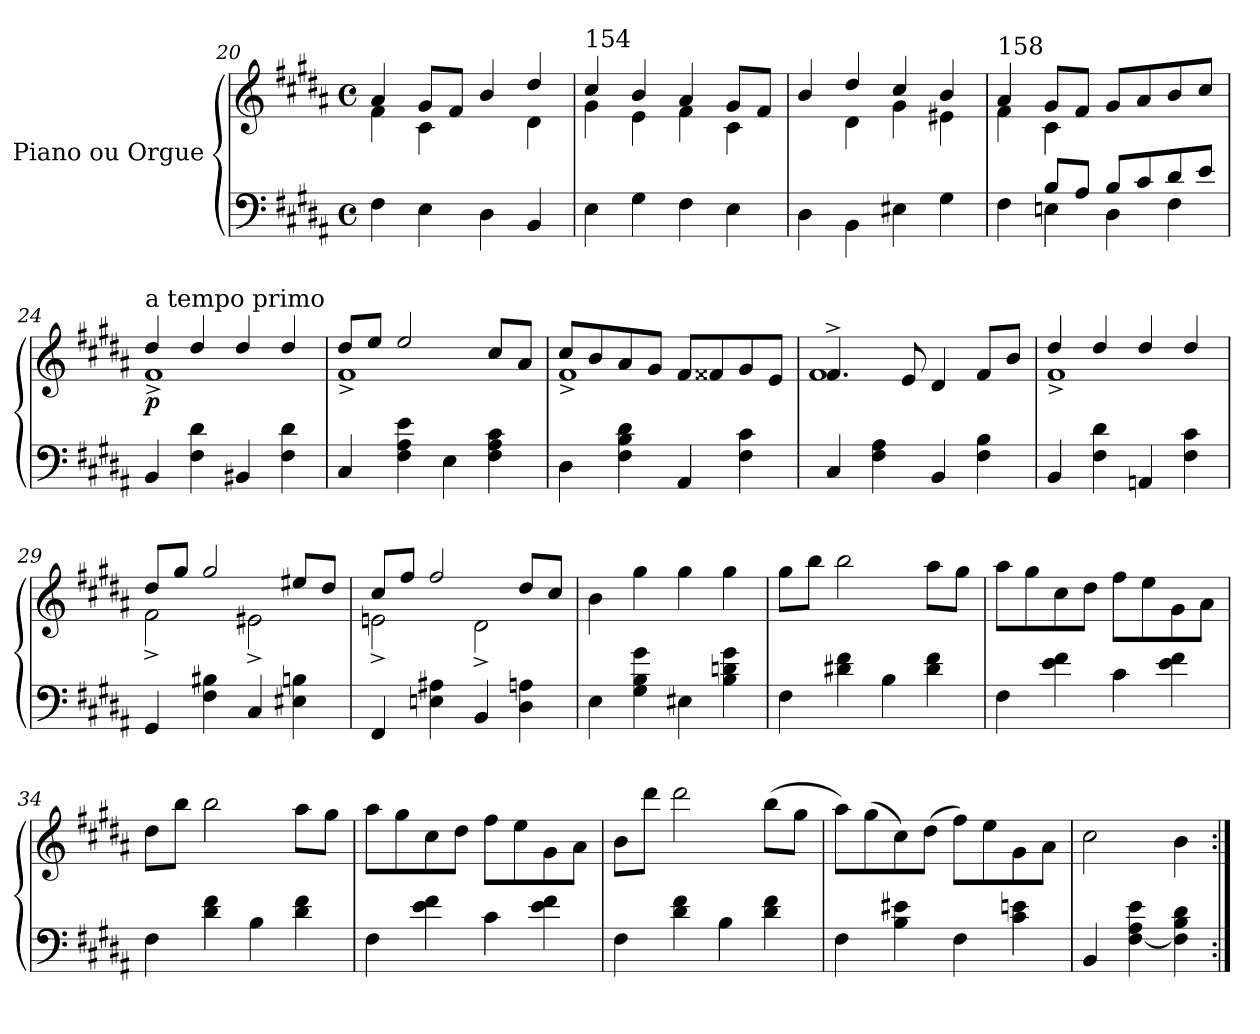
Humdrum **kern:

**kern	**kern	**dynam
*part1	*part1	*part1
*staff2	*staff1	*staff1/2
*I"Piano   ou Orgue	*	*
*clefF4	*clefG2	*
*k[f#c#g#d#a#]	*k[f#c#g#d#a#]	*
*B:	*B:	*
*M4/4	*M4/4	*
*met(c)	*met(c)	*
=20	=20	=20
*	*^	*
4F#\	4a#/	4f#\	.
4E\	8g#/L	4c#\	.
.	8f#/J	.	.
4D#\	4b/	4ryy	.
4BB/	4dd#/	4d#\	.
!!LO:LB:g=z	!!
=21	=21	=21	=21
!	!LO:TX:a:t=154	!	!
4E\	4cc#/	4g#\	.
4G#\	4b/	4e\	.
4F#\	4a#/	4f#\	.
4E\	8g#/L	4c#\	.
.	8f#/J	.	.
=22	=22	=22	=22
4D#\	4b/	4ryy	.
4BB\	4dd#/	4d#\	.
4E#X\	4cc#/	4g#\	.
4G#\	4b/	4e#X\	.
=23	=23	=23	=23
*^	*	*	*
!	!	!LO:TX:a:t=158	!	!
4F#\	4ryy	4a#/	4f#\	.
8B/L	4En\	8g#/L	4c#\	.
8A#/J	.	8f#/J	.	.
8B/L	4D#\	8g#/L	2ryy	.
8c#/	.	8a#/	.	.
8d#/	4F#\	8b/	.	.
8e/J	.	8cc#/J	.	.
*v	*v	*	*	*
=24	=24	=24	=24
!	!LO:TX:a:t=a tempo primo	!	!
!	!	!	!LO:DY:b
4BB/	4dd#/	1f#^	p
4F#\ 4d#\	4dd#/	.	.
4BB#X/	4dd#/	.	.
4F#\ 4d#\	4dd#/	.	.
=25	=25	=25	=25
4C#/	8dd#/L	1f#^	.
.	8ee/J	.	.
4F#\ 4A#\ 4e\	2ee/	.	.
4E\	.	.	.
4F#\ 4A#\ 4c#\	8cc#/L	.	.
.	8a#/J	.	.
=26	=26	=26	=26
4D#\	8cc#/L	1f#^	.
.	8b/	.	.
4F#\ 4B\ 4d#\	8a#/	.	.
.	8g#/J	.	.
4AA#/	8f#/L	.	.
.	8f##X/	.	.
4F#\ 4c#\	8g#/	.	.
.	8e/J	.	.
!!LO:LB:g=z	!!
=27	=27	=27	=27
4C#/	4.f#^/	1f#	.
4F#\ 4A#\	.	.	.
.	8e/	.	.
4BB/	4d#/	.	.
4F#\ 4B\	8f#/L	.	.
.	8b/J	.	.
=28	=28	=28	=28
4BB/	4dd#/	1f#^	.
4F#\ 4d#\	4dd#/	.	.
4AAn/	4dd#/	.	.
4F#\ 4c#\	4dd#/	.	.
=29	=29	=29	=29
4GG#/	8dd#/L	2f#^\	.
.	8gg#/J	.	.
4F#\ 4B#X\	2gg#/	.	.
4C#/	.	2e#X^\	.
4E#X\ 4Bn\	8ee#X/L	.	.
.	8dd#/J	.	.
=30	=30	=30	=30
4FF#/	8cc#/L	2en^\	.
.	8ff#/J	.	.
4En\ 4A#X\	2ff#/	.	.
4BB/	.	2d#^\	.
4D#\ 4An\	8dd#/L	.	.
.	8cc#/J	.	.
*	*v	*v	*
=31	=31	=31
4E\	4b\	.
4G#\ 4B\ 4g#\	4gg#\	.
4E#X\	4gg#\	.
4B\ 4dn\ 4g#\	4gg#\	.
=32	=32	=32
4F#\	8gg#\L	.
.	8bb\J	.
4d#X\ 4f#\	2bb\	.
4B\	.	.
4d#\ 4f#\	8aa#\L	.
.	8gg#\J	.
!!LO:PB:g=z
=33	=33	=33
4F#\	8aa#\L	.
.	8gg#\	.
4e\ 4f#\	8cc#\	.
.	8dd#\J	.
4c#\	8ff#\L	.
.	8ee\	.
4e\ 4f#\	8g#\	.
.	8a#\J	.
=34	=34	=34
4F#\	8dd#\L	.
.	8bb\J	.
4d#\ 4f#\	2bb\	.
4B\	.	.
4d#\ 4f#\	8aa#\L	.
.	8gg#\J	.
=35	=35	=35
4F#\	8aa#\L	.
.	8gg#\	.
4e\ 4f#\	8cc#\	.
.	8dd#\J	.
4c#\	8ff#\L	.
.	8ee\	.
4e\ 4f#\	8g#\	.
.	8a#\J	.
=36	=36	=36
4F#\	8b\L	.
.	8ddd#\J	.
4d#\ 4f#\	2ddd#\	.
4B\	.	.
4d#\ 4f#\	(8bb\L	.
.	8gg#\J	.
=37	=37	=37
4F#\	8aa#\L)	.
.	(8gg#\	.
4B\ 4e#X\	8cc#\)	.
.	(8dd#\J	.
4F#\	8ff#\L)	.
.	8ee\	.
4c#\ 4en\	8g#\	.
.	8a#\J	.
=38	=38	=38
4BB/	2cc#\	.
[4F#\ 4A#\ 4e\	.	.
4F#\] 4B\ 4d#\	4b\	.
=:|!	=:|!	=:|!
*-	*-	*-
